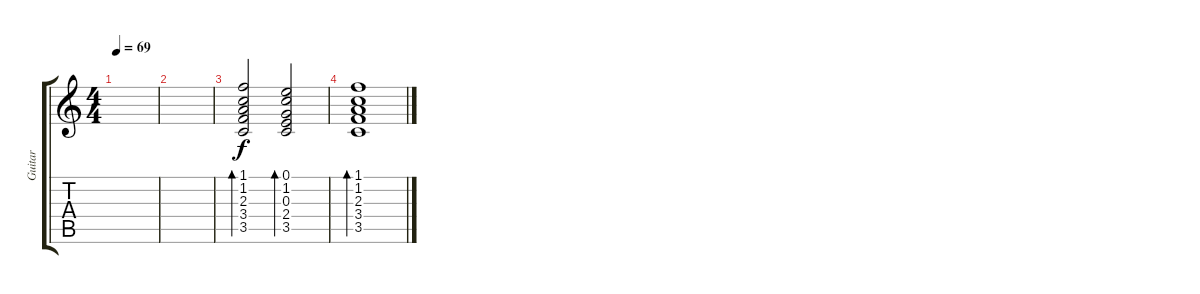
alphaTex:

\track ("Guitar" "Guitar") {instrument acousticguitarsteel}
\staff {score tabs}
\tuning (E4 B3 G3 D3 A2 E2) {hide}
\ts (4 4)
\tempo 69
\clef g2
\ks c
|
|
(1.1 1.2 2.3 3.4 3.5).2{bd 120 volume 10 instrument acousticguitarsteel} (0.1 1.2 0.3 2.4 3.5).2{bd 120} |
(1.1 1.2 2.3 3.4 3.5).1{bd 240}
